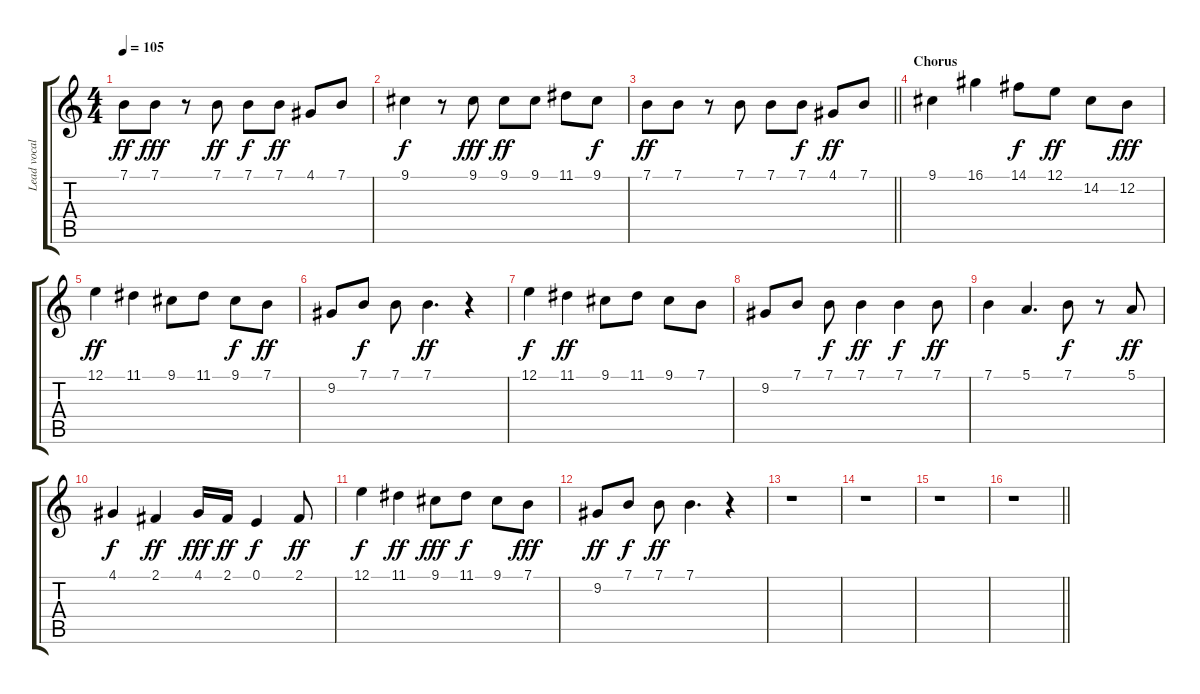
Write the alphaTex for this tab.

\track ("Lead vocals" "Lead vocal") {instrument harmonica}
\staff {score tabs}
\tuning (E4 B3 G3 D3 A2 E2) {hide}
\ts (4 4)
\tempo 105
\clef g2
\ks c
7.1.8{dy ff} 7.1.8{dy fff} r.8 7.1.8{dy ff} 7.1.8{dy f} 7.1.8{dy ff} 4.1.8 7.1.8 |
9.1.4{dy f} r.8 9.1.8{dy fff} 9.1.8{dy ff} 9.1.8 11.1.8 9.1.8{dy f} |
\barLineRight lightlight
7.1.8{dy ff} 7.1.8 r.8 7.1.8 7.1.8 7.1.8{dy f} 4.1.8{dy ff} 7.1.8 |
\section ("" "Chorus")
9.1.4 16.1.4 14.1.8{dy f} 12.1.8{dy ff} 14.2.8 12.2.8{dy fff} |
12.1.4{dy ff} 11.1.4 9.1.8 11.1.8 9.1.8{dy f} 7.1.8{dy ff} |
9.2.8 7.1.8{dy f} 7.1.8 7.1.4{d dy ff} r.4 |
12.1.4{dy f} 11.1.4{dy ff} 9.1.8 11.1.8 9.1.8 7.1.8 |
9.2.8 7.1.8 7.1.8{dy f} 7.1.4{dy ff} 7.1.4{dy f} 7.1.8{dy ff} |
7.1.4 5.1.4{d} 7.1.8{dy f} r.8 5.1.8{dy ff} |
4.1.4{dy f} 2.1.4{dy ff} 4.1.16{dy fff} 2.1.16{dy ff} 0.1.4{dy f} 2.1.8{dy ff} |
12.1.4{dy f} 11.1.4{dy ff} 9.1.8{dy fff} 11.1.8{dy f} 9.1.8 7.1.8{dy fff} |
9.2.8{dy ff} 7.1.8{dy f} 7.1.8{dy ff} 7.1.4{d} r.4 |
r.1 |
r.1 |
r.1 |
\barLineRight lightlight
r.1
